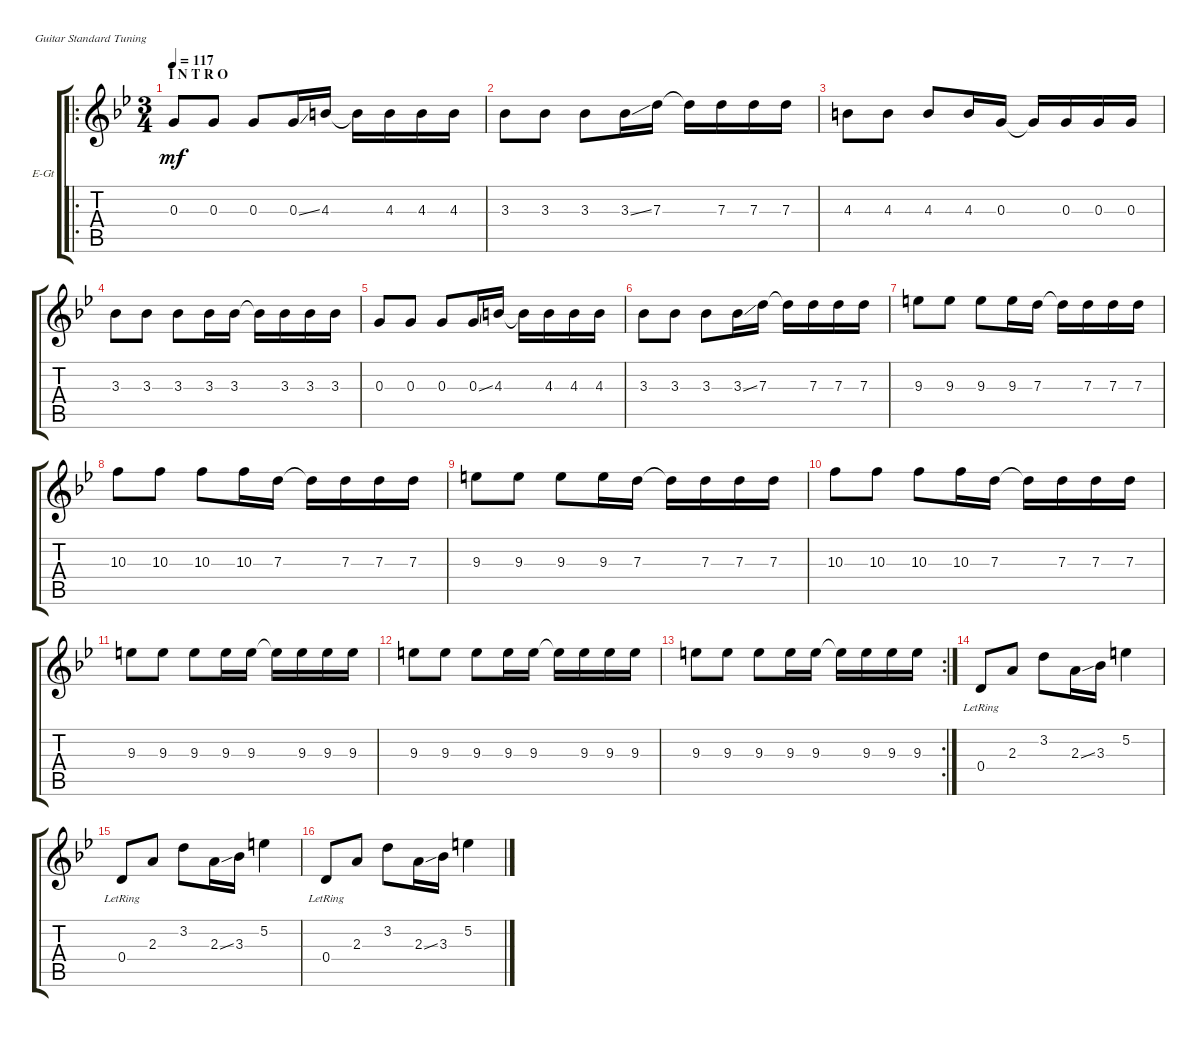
\defaultSystemsLayout 4
\bracketExtendMode groupsimilarinstruments
\firstSystemTrackNameOrientation horizontal
\otherSystemsTrackNameOrientation horizontal
\track ("Electric Guitar" "E-Gt") {instrument distortionguitar}
\staff {score tabs}
\tuning (E4 B3 G3 D3 A2 E2)
\ro
\ts (3 4)
\section ("" "I N T R O")
\tempo 117
\clef g2
\scale
0.521569
\ks gminor
0.3.8{dy mf instrument distortionguitar} 0.3.8 0.3.8 0.3{ss}.16 4.3.16 4.3{t}.16 4.3.16 4.3.16 4.3.16 |
\scale
0.239216 3.3.8 3.3.8 3.3.8 3.3{ss}.16 7.3.16 7.3{t}.16 7.3.16 7.3.16 7.3.16 |
\scale
0.239216 4.3.8 4.3.8 4.3.8 4.3.16 0.3.16 0.3{t}.16 0.3.16 0.3.16 0.3.16 |
\scale
0.333333 3.3.8 3.3.8 3.3.8 3.3.16 3.3.16 3.3{t}.16 3.3.16 3.3.16 3.3.16 |
\scale
0.333333 0.3.8 0.3.8 0.3.8 0.3{ss}.16 4.3.16 4.3{t}.16 4.3.16 4.3.16 4.3.16 |
\scale
0.333333 3.3.8 3.3.8 3.3.8 3.3{ss}.16 7.3.16 7.3{t}.16 7.3.16 7.3.16 7.3.16 |
9.3.8 9.3.8 9.3.8 9.3.16 7.3.16 7.3{t}.16 7.3.16 7.3.16 7.3.16 |
10.3.8 10.3.8 10.3.8 10.3.16 7.3.16 7.3{t}.16 7.3.16 7.3.16 7.3.16 |
9.3.8 9.3.8 9.3.8 9.3.16 7.3.16 7.3{t}.16 7.3.16 7.3.16 7.3.16 |
10.3.8 10.3.8 10.3.8 10.3.16 7.3.16 7.3{t}.16 7.3.16 7.3.16 7.3.16 |
9.3.8 9.3.8 9.3.8 9.3.16 9.3.16 9.3{t}.16 9.3.16 9.3.16 9.3.16 |
9.3.8 9.3.8 9.3.8 9.3.16 9.3.16 9.3{t}.16 9.3.16 9.3.16 9.3.16 |
\rc 2
9.3.8 9.3.8 9.3.8 9.3.16 9.3.16 9.3{t}.16 9.3.16 9.3.16 9.3.16 |
0.4{lr}.8 2.3.8 3.2.8 2.3{ss}.16 3.3.16 5.2.4 |
0.4{lr}.8 2.3.8 3.2.8 2.3{ss}.16 3.3.16 5.2.4 |
0.4{lr}.8 2.3.8 3.2.8 2.3{ss}.16 3.3.16 5.2.4
